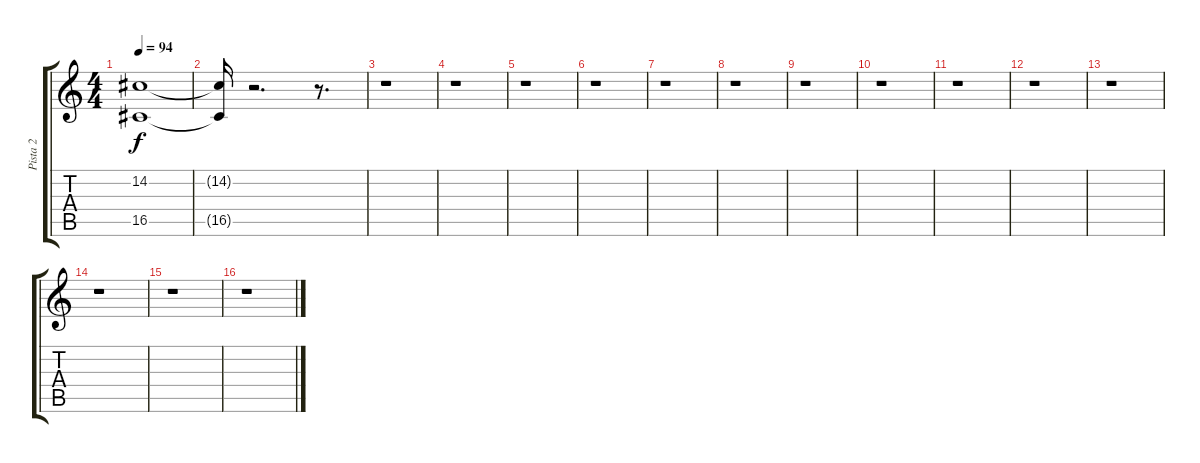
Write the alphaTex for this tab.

\track ("Pista 2" "Pista 2") {instrument stringensemble1}
\staff {score tabs}
\tuning (E4 B3 G3 D3 A2 E2) {hide}
\ts (4 4)
\tempo 94
\clef g2
\ks c
(14.2 16.5).1{dy f} |
(14.2{t} 16.5{t}).16 r.2{d} r.8{d} |
r.1 |
r.1 |
r.1 |
r.1 |
r.1 |
r.1 |
r.1 |
r.1 |
r.1 |
r.1 |
r.1 |
r.1 |
r.1 |
r.1
